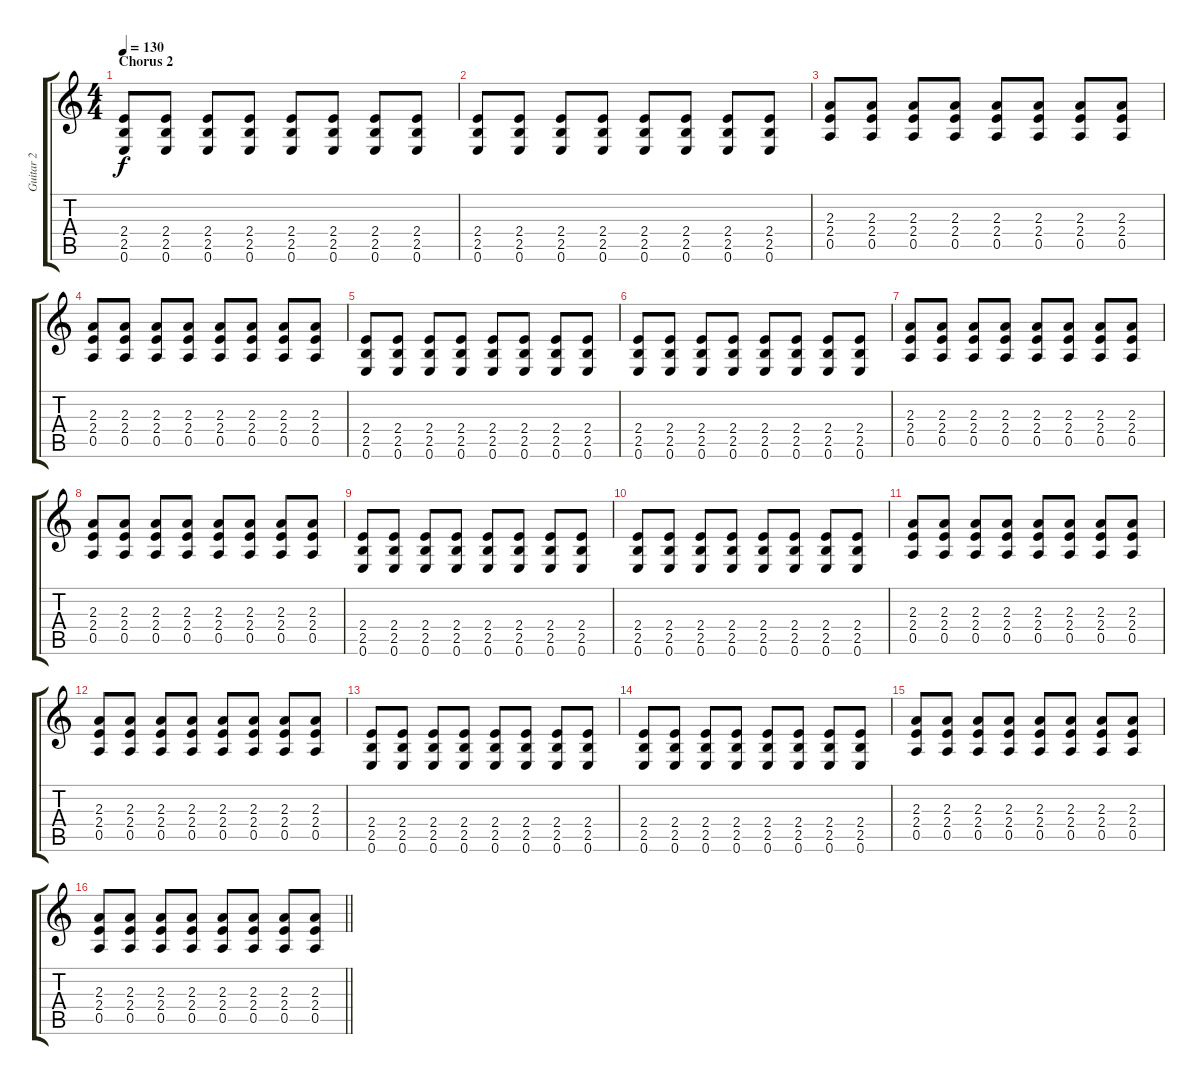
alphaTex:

\track ("Guitar 2" "Guitar 2") {instrument acousticguitarsteel}
\staff {score tabs}
\tuning (E4 B3 G3 D3 A2 E2) {hide}
\ts (4 4)
\section ("" "Chorus 2")
\tempo 130
\clef g2
\ks c
(2.4 2.5 0.6).8{dy f instrument overdrivenguitar} (2.4 2.5 0.6).8 (2.4 2.5 0.6).8 (2.4 2.5 0.6).8 (2.4 2.5 0.6).8 (2.4 2.5 0.6).8 (2.4 2.5 0.6).8 (2.4 2.5 0.6).8 |
(2.4 2.5 0.6).8 (2.4 2.5 0.6).8 (2.4 2.5 0.6).8 (2.4 2.5 0.6).8 (2.4 2.5 0.6).8 (2.4 2.5 0.6).8 (2.4 2.5 0.6).8 (2.4 2.5 0.6).8 |
(2.3 2.4 0.5).8 (2.3 2.4 0.5).8 (2.3 2.4 0.5).8 (2.3 2.4 0.5).8 (2.3 2.4 0.5).8 (2.3 2.4 0.5).8 (2.3 2.4 0.5).8 (2.3 2.4 0.5).8 |
(2.3 2.4 0.5).8 (2.3 2.4 0.5).8 (2.3 2.4 0.5).8 (2.3 2.4 0.5).8 (2.3 2.4 0.5).8 (2.3 2.4 0.5).8 (2.3 2.4 0.5).8 (2.3 2.4 0.5).8 |
(2.4 2.5 0.6).8 (2.4 2.5 0.6).8 (2.4 2.5 0.6).8 (2.4 2.5 0.6).8 (2.4 2.5 0.6).8 (2.4 2.5 0.6).8 (2.4 2.5 0.6).8 (2.4 2.5 0.6).8 |
(2.4 2.5 0.6).8 (2.4 2.5 0.6).8 (2.4 2.5 0.6).8 (2.4 2.5 0.6).8 (2.4 2.5 0.6).8 (2.4 2.5 0.6).8 (2.4 2.5 0.6).8 (2.4 2.5 0.6).8 |
(2.3 2.4 0.5).8 (2.3 2.4 0.5).8 (2.3 2.4 0.5).8 (2.3 2.4 0.5).8 (2.3 2.4 0.5).8 (2.3 2.4 0.5).8 (2.3 2.4 0.5).8 (2.3 2.4 0.5).8 |
(2.3 2.4 0.5).8 (2.3 2.4 0.5).8 (2.3 2.4 0.5).8 (2.3 2.4 0.5).8 (2.3 2.4 0.5).8 (2.3 2.4 0.5).8 (2.3 2.4 0.5).8 (2.3 2.4 0.5).8 |
(2.4 2.5 0.6).8 (2.4 2.5 0.6).8 (2.4 2.5 0.6).8 (2.4 2.5 0.6).8 (2.4 2.5 0.6).8 (2.4 2.5 0.6).8 (2.4 2.5 0.6).8 (2.4 2.5 0.6).8 |
(2.4 2.5 0.6).8 (2.4 2.5 0.6).8 (2.4 2.5 0.6).8 (2.4 2.5 0.6).8 (2.4 2.5 0.6).8 (2.4 2.5 0.6).8 (2.4 2.5 0.6).8 (2.4 2.5 0.6).8 |
(2.3 2.4 0.5).8 (2.3 2.4 0.5).8 (2.3 2.4 0.5).8 (2.3 2.4 0.5).8 (2.3 2.4 0.5).8 (2.3 2.4 0.5).8 (2.3 2.4 0.5).8 (2.3 2.4 0.5).8 |
(2.3 2.4 0.5).8 (2.3 2.4 0.5).8 (2.3 2.4 0.5).8 (2.3 2.4 0.5).8 (2.3 2.4 0.5).8 (2.3 2.4 0.5).8 (2.3 2.4 0.5).8 (2.3 2.4 0.5).8 |
(2.4 2.5 0.6).8 (2.4 2.5 0.6).8 (2.4 2.5 0.6).8 (2.4 2.5 0.6).8 (2.4 2.5 0.6).8 (2.4 2.5 0.6).8 (2.4 2.5 0.6).8 (2.4 2.5 0.6).8 |
(2.4 2.5 0.6).8 (2.4 2.5 0.6).8 (2.4 2.5 0.6).8 (2.4 2.5 0.6).8 (2.4 2.5 0.6).8 (2.4 2.5 0.6).8 (2.4 2.5 0.6).8 (2.4 2.5 0.6).8 |
(2.3 2.4 0.5).8 (2.3 2.4 0.5).8 (2.3 2.4 0.5).8 (2.3 2.4 0.5).8 (2.3 2.4 0.5).8 (2.3 2.4 0.5).8 (2.3 2.4 0.5).8 (2.3 2.4 0.5).8 |
\barLineRight lightlight
(2.3 2.4 0.5).8 (2.3 2.4 0.5).8 (2.3 2.4 0.5).8 (2.3 2.4 0.5).8 (2.3 2.4 0.5).8 (2.3 2.4 0.5).8 (2.3 2.4 0.5).8 (2.3 2.4 0.5).8
